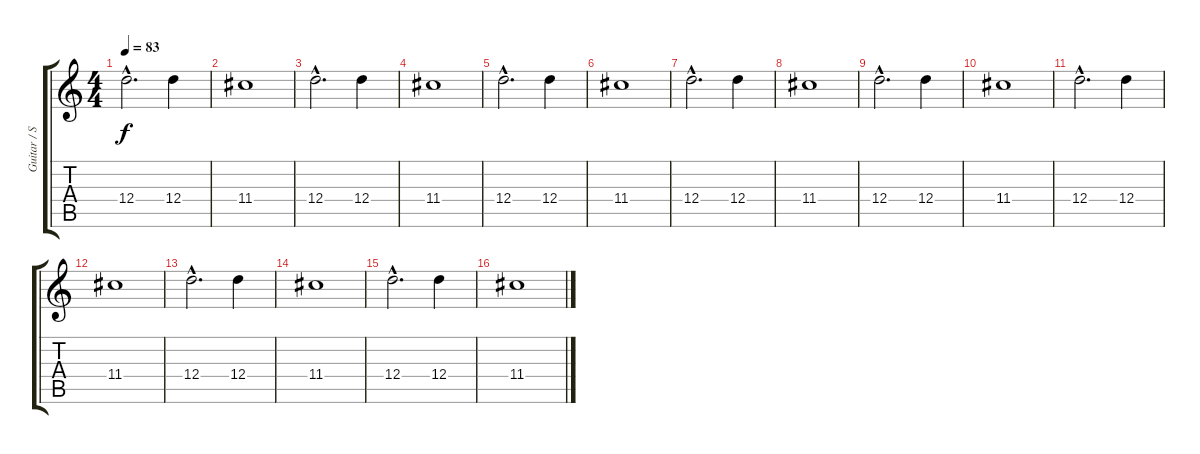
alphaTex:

\track ("Guitar / Stef Carpenter" "Guitar / S") {instrument electricguitarjazz}
\staff {score tabs}
\tuning (E4 B3 G3 D3 A2 E2) {hide}
\ts (4 4)
\tempo 83
\clef g2
\ks c
12.4{hac}.2{d dy f} 12.4.4 |
11.4.1 |
12.4{hac}.2{d} 12.4.4 |
11.4.1 |
12.4{hac}.2{d} 12.4.4 |
11.4.1 |
12.4{hac}.2{d} 12.4.4 |
11.4.1 |
12.4{hac}.2{d} 12.4.4 |
11.4.1 |
12.4{hac}.2{d} 12.4.4 |
11.4.1 |
12.4{hac}.2{d volume 10} 12.4.4 |
11.4.1 |
12.4{hac}.2{d volume 7} 12.4.4 |
11.4.1
